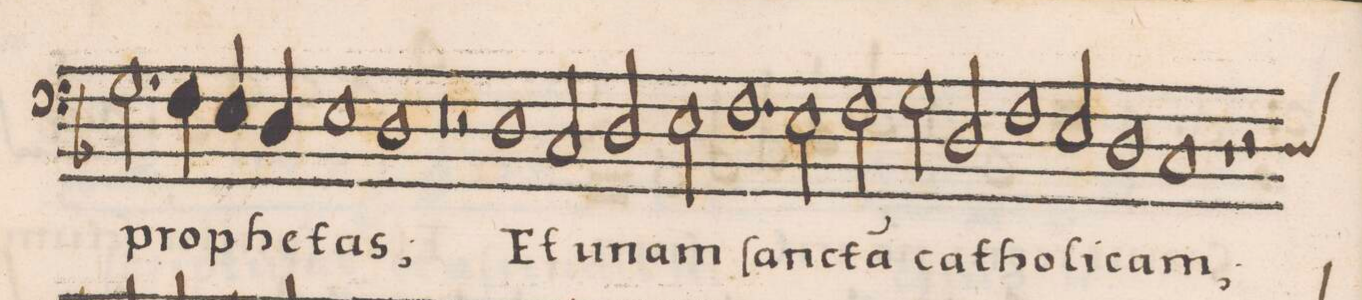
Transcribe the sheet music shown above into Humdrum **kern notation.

**kern	**text
*I"BASSVS	*
*clefF4	*
*k[b-]	*
*met(C|)	*
*M2/1	*
2.G\	pro-
=188-	=188-
4F\	.
4E/	-phe-
4D/	.
1E\	-tas;
=189-	=189-
1D\	.
0r	.
=190-	=190-
2r	.
1D\	Et
=191-	=191-
2C/	u-
2D/	.
2E\	-nam-
=192-	=192-
1.F\	-ſan-
2E\	.
=193-	=193-
2F\	-cta(m)
2G\	.
2D/	ca-
1F\	-tho-
=194-	=194-
2E/	-li-
1D\	-cam;
=195-	=195-
*custos:D	*
1C/	.
1r	.
=196-	=196-
2r	.
*-	*-
